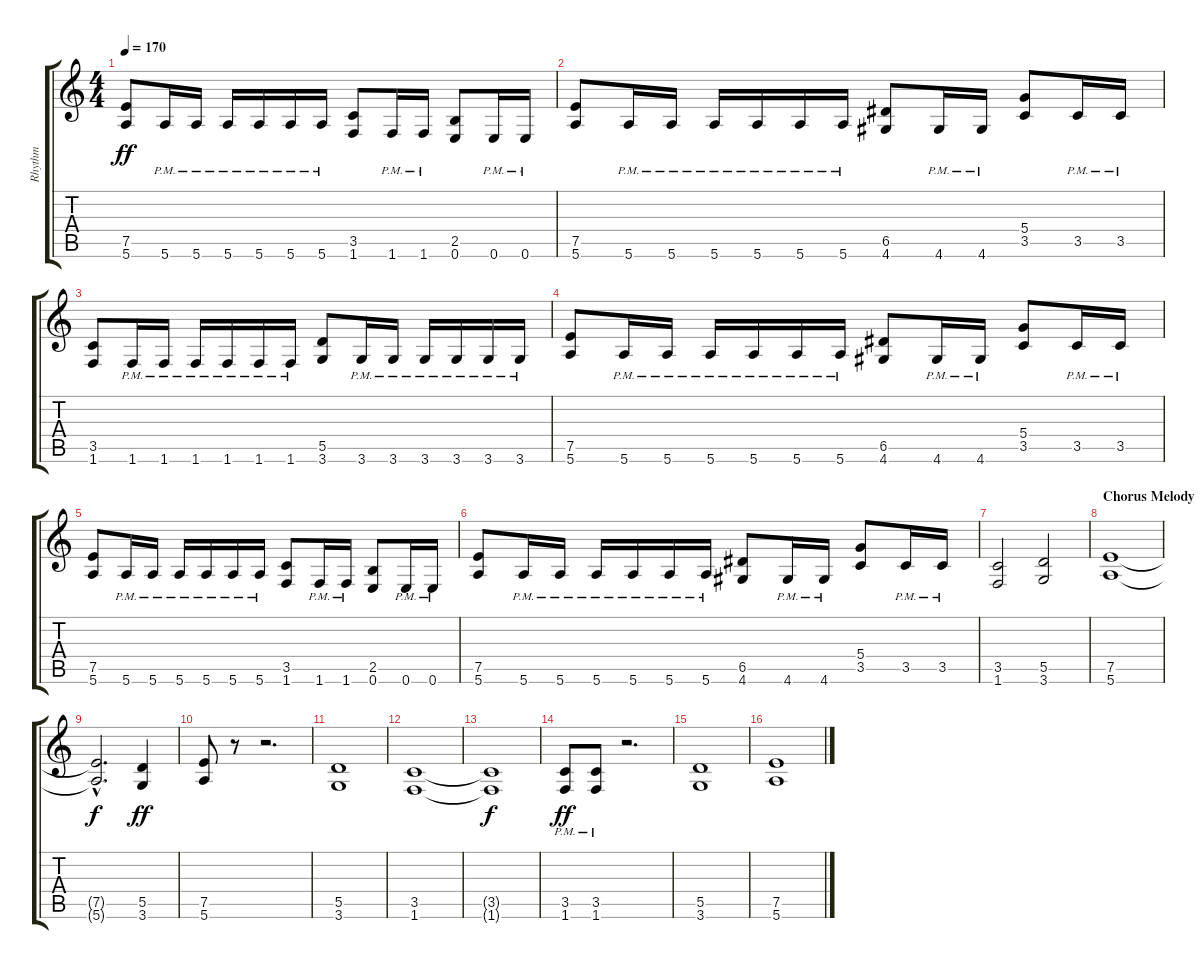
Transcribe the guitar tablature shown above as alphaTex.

\track ("Rhythm" "Rhythm") {instrument distortionguitar}
\staff {score tabs}
\tuning (E4 B3 G3 D3 A2 E2) {hide}
\ts (4 4)
\tempo 170
\clef g2
\ks c
(7.5 5.6).8{dy ff} 5.6{pm}.16 5.6{pm}.16 5.6{pm}.16 5.6{pm}.16 5.6{pm}.16 5.6{pm}.16 (3.5 1.6).8 1.6{pm}.16 1.6{pm}.16 (2.5 0.6).8 0.6{pm}.16 0.6{pm}.16 |
(7.5 5.6).8 5.6{pm}.16 5.6{pm}.16 5.6{pm}.16 5.6{pm}.16 5.6{pm}.16 5.6{pm}.16 (6.5 4.6).8 4.6{pm}.16 4.6{pm}.16 (5.4 3.5).8 3.5{pm}.16 3.5{pm}.16 |
(3.5 1.6).8 1.6{pm}.16 1.6{pm}.16 1.6{pm}.16 1.6{pm}.16 1.6{pm}.16 1.6{pm}.16 (5.5 3.6).8 3.6{pm}.16 3.6{pm}.16 3.6{pm}.16 3.6{pm}.16 3.6{pm}.16 3.6{pm}.16 |
(7.5 5.6).8 5.6{pm}.16 5.6{pm}.16 5.6{pm}.16 5.6{pm}.16 5.6{pm}.16 5.6{pm}.16 (6.5 4.6).8 4.6{pm}.16 4.6{pm}.16 (5.4 3.5).8 3.5{pm}.16 3.5{pm}.16 |
(7.5 5.6).8 5.6{pm}.16 5.6{pm}.16 5.6{pm}.16 5.6{pm}.16 5.6{pm}.16 5.6{pm}.16 (3.5 1.6).8 1.6{pm}.16 1.6{pm}.16 (2.5 0.6).8 0.6{pm}.16 0.6{pm}.16 |
(7.5 5.6).8 5.6{pm}.16 5.6{pm}.16 5.6{pm}.16 5.6{pm}.16 5.6{pm}.16 5.6{pm}.16 (6.5 4.6).8 4.6{pm}.16 4.6{pm}.16 (5.4 3.5).8 3.5{pm}.16 3.5{pm}.16 |
(3.5 1.6).2 (5.5 3.6).2 |
\section ("" "Chorus Melody")
(7.5 5.6).1 |
(7.5{hac t} 5.6{hac t}).2{d dy f} (5.5 3.6).4{dy ff} |
(7.5 5.6).8 r.8 r.2{d} |
(5.5 3.6).1 |
(3.5 1.6).1 |
(3.5{t} 1.6{t}).1{dy f} |
(3.5{pm} 1.6{pm}).8{dy ff} (3.5{pm} 1.6{pm}).8 r.2{d} |
(5.5 3.6).1 |
(7.5 5.6).1
